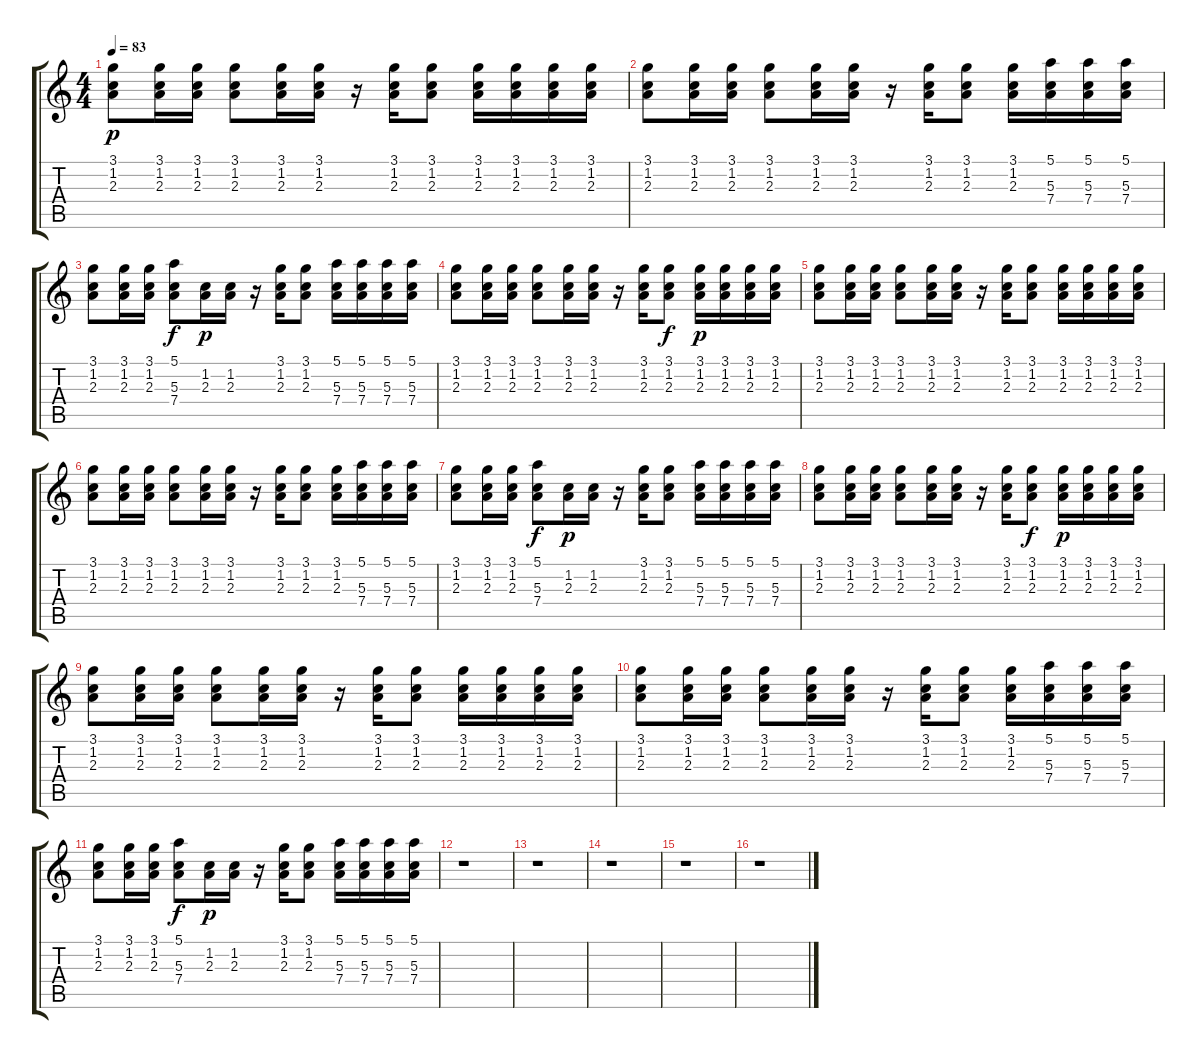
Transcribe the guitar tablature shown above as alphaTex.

\track "" {instrument overdrivenguitar}
\staff {score tabs}
\tuning (E4 B3 G3 D3 A2 E2) {hide}
\ts (4 4)
\tempo 83
\clef g2
\ks c
(3.1 1.2 2.3).8{dy p} (3.1 1.2 2.3).16 (3.1 1.2 2.3).16 (3.1 1.2 2.3).8 (3.1 1.2 2.3).16 (3.1 1.2 2.3).16 r.16 (3.1 1.2 2.3).16 (3.1 1.2 2.3).8 (3.1 1.2 2.3).16 (3.1 1.2 2.3).16 (3.1 1.2 2.3).16 (3.1 1.2 2.3).16 |
(3.1 1.2 2.3).8 (3.1 1.2 2.3).16 (3.1 1.2 2.3).16 (3.1 1.2 2.3).8 (3.1 1.2 2.3).16 (3.1 1.2 2.3).16 r.16 (3.1 1.2 2.3).16 (3.1 1.2 2.3).8 (3.1 1.2 2.3).16 (5.1 5.3 7.4).16 (5.1 5.3 7.4).16 (5.1 5.3 7.4).16 |
(3.1 1.2 2.3).8 (3.1 1.2 2.3).16 (3.1 1.2 2.3).16 (5.1 5.3 7.4).8{dy f} (1.2 2.3).16{dy p} (1.2 2.3).16 r.16 (3.1 1.2 2.3).16 (3.1 1.2 2.3).8 (5.1 5.3 7.4).16 (5.1 5.3 7.4).16 (5.1 5.3 7.4).16 (5.1 5.3 7.4).16 |
(3.1 1.2 2.3).8 (3.1 1.2 2.3).16 (3.1 1.2 2.3).16 (3.1 1.2 2.3).8 (3.1 1.2 2.3).16 (3.1 1.2 2.3).16 r.16 (3.1 1.2 2.3).16 (3.1 1.2 2.3).8{dy f} (3.1 1.2 2.3).16{dy p} (3.1 1.2 2.3).16 (3.1 1.2 2.3).16 (3.1 1.2 2.3).16 |
(3.1 1.2 2.3).8 (3.1 1.2 2.3).16 (3.1 1.2 2.3).16 (3.1 1.2 2.3).8 (3.1 1.2 2.3).16 (3.1 1.2 2.3).16 r.16 (3.1 1.2 2.3).16 (3.1 1.2 2.3).8 (3.1 1.2 2.3).16 (3.1 1.2 2.3).16 (3.1 1.2 2.3).16 (3.1 1.2 2.3).16 |
(3.1 1.2 2.3).8 (3.1 1.2 2.3).16 (3.1 1.2 2.3).16 (3.1 1.2 2.3).8 (3.1 1.2 2.3).16 (3.1 1.2 2.3).16 r.16 (3.1 1.2 2.3).16 (3.1 1.2 2.3).8 (3.1 1.2 2.3).16 (5.1 5.3 7.4).16 (5.1 5.3 7.4).16 (5.1 5.3 7.4).16 |
(3.1 1.2 2.3).8 (3.1 1.2 2.3).16 (3.1 1.2 2.3).16 (5.1 5.3 7.4).8{dy f} (1.2 2.3).16{dy p} (1.2 2.3).16 r.16 (3.1 1.2 2.3).16 (3.1 1.2 2.3).8 (5.1 5.3 7.4).16 (5.1 5.3 7.4).16 (5.1 5.3 7.4).16 (5.1 5.3 7.4).16 |
(3.1 1.2 2.3).8 (3.1 1.2 2.3).16 (3.1 1.2 2.3).16 (3.1 1.2 2.3).8 (3.1 1.2 2.3).16 (3.1 1.2 2.3).16 r.16 (3.1 1.2 2.3).16 (3.1 1.2 2.3).8{dy f} (3.1 1.2 2.3).16{dy p} (3.1 1.2 2.3).16 (3.1 1.2 2.3).16 (3.1 1.2 2.3).16 |
(3.1 1.2 2.3).8 (3.1 1.2 2.3).16 (3.1 1.2 2.3).16 (3.1 1.2 2.3).8 (3.1 1.2 2.3).16 (3.1 1.2 2.3).16 r.16 (3.1 1.2 2.3).16 (3.1 1.2 2.3).8 (3.1 1.2 2.3).16 (3.1 1.2 2.3).16 (3.1 1.2 2.3).16 (3.1 1.2 2.3).16 |
(3.1 1.2 2.3).8 (3.1 1.2 2.3).16 (3.1 1.2 2.3).16 (3.1 1.2 2.3).8 (3.1 1.2 2.3).16 (3.1 1.2 2.3).16 r.16 (3.1 1.2 2.3).16 (3.1 1.2 2.3).8 (3.1 1.2 2.3).16 (5.1 5.3 7.4).16 (5.1 5.3 7.4).16 (5.1 5.3 7.4).16 |
(3.1 1.2 2.3).8 (3.1 1.2 2.3).16 (3.1 1.2 2.3).16 (5.1 5.3 7.4).8{dy f} (1.2 2.3).16{dy p} (1.2 2.3).16 r.16 (3.1 1.2 2.3).16 (3.1 1.2 2.3).8 (5.1 5.3 7.4).16 (5.1 5.3 7.4).16 (5.1 5.3 7.4).16 (5.1 5.3 7.4).16 |
r.1 |
r.1 |
r.1 |
r.1 |
r.1
